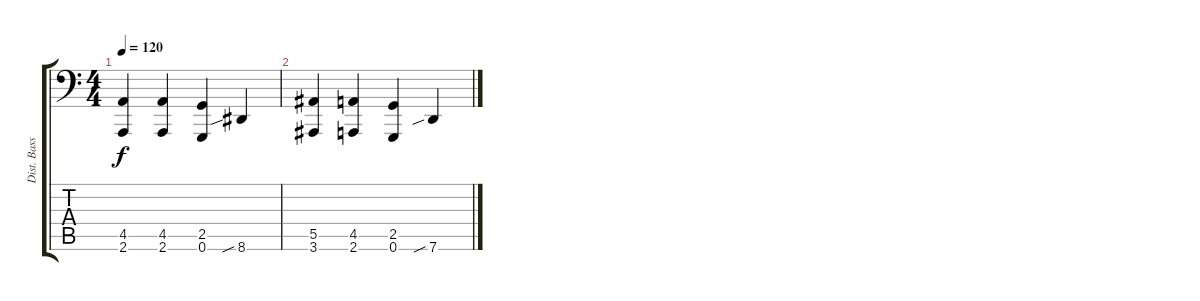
\track ("Dist. Bass" "Dist. Bass") {instrument guitarharmonics}
\staff {score tabs}
\tuning (C3 G2 Eb2 Bb1 F1 G0) {hide}
\ts (4 4)
\tempo 120
\clef f4
\ks c
(4.5 2.6).4{dy f} (4.5 2.6).4 (2.5 0.6).4 8.6{sib}.4 |
(5.5 3.6).4 (4.5 2.6).4 (2.5 0.6).4 7.6{sib}.4
